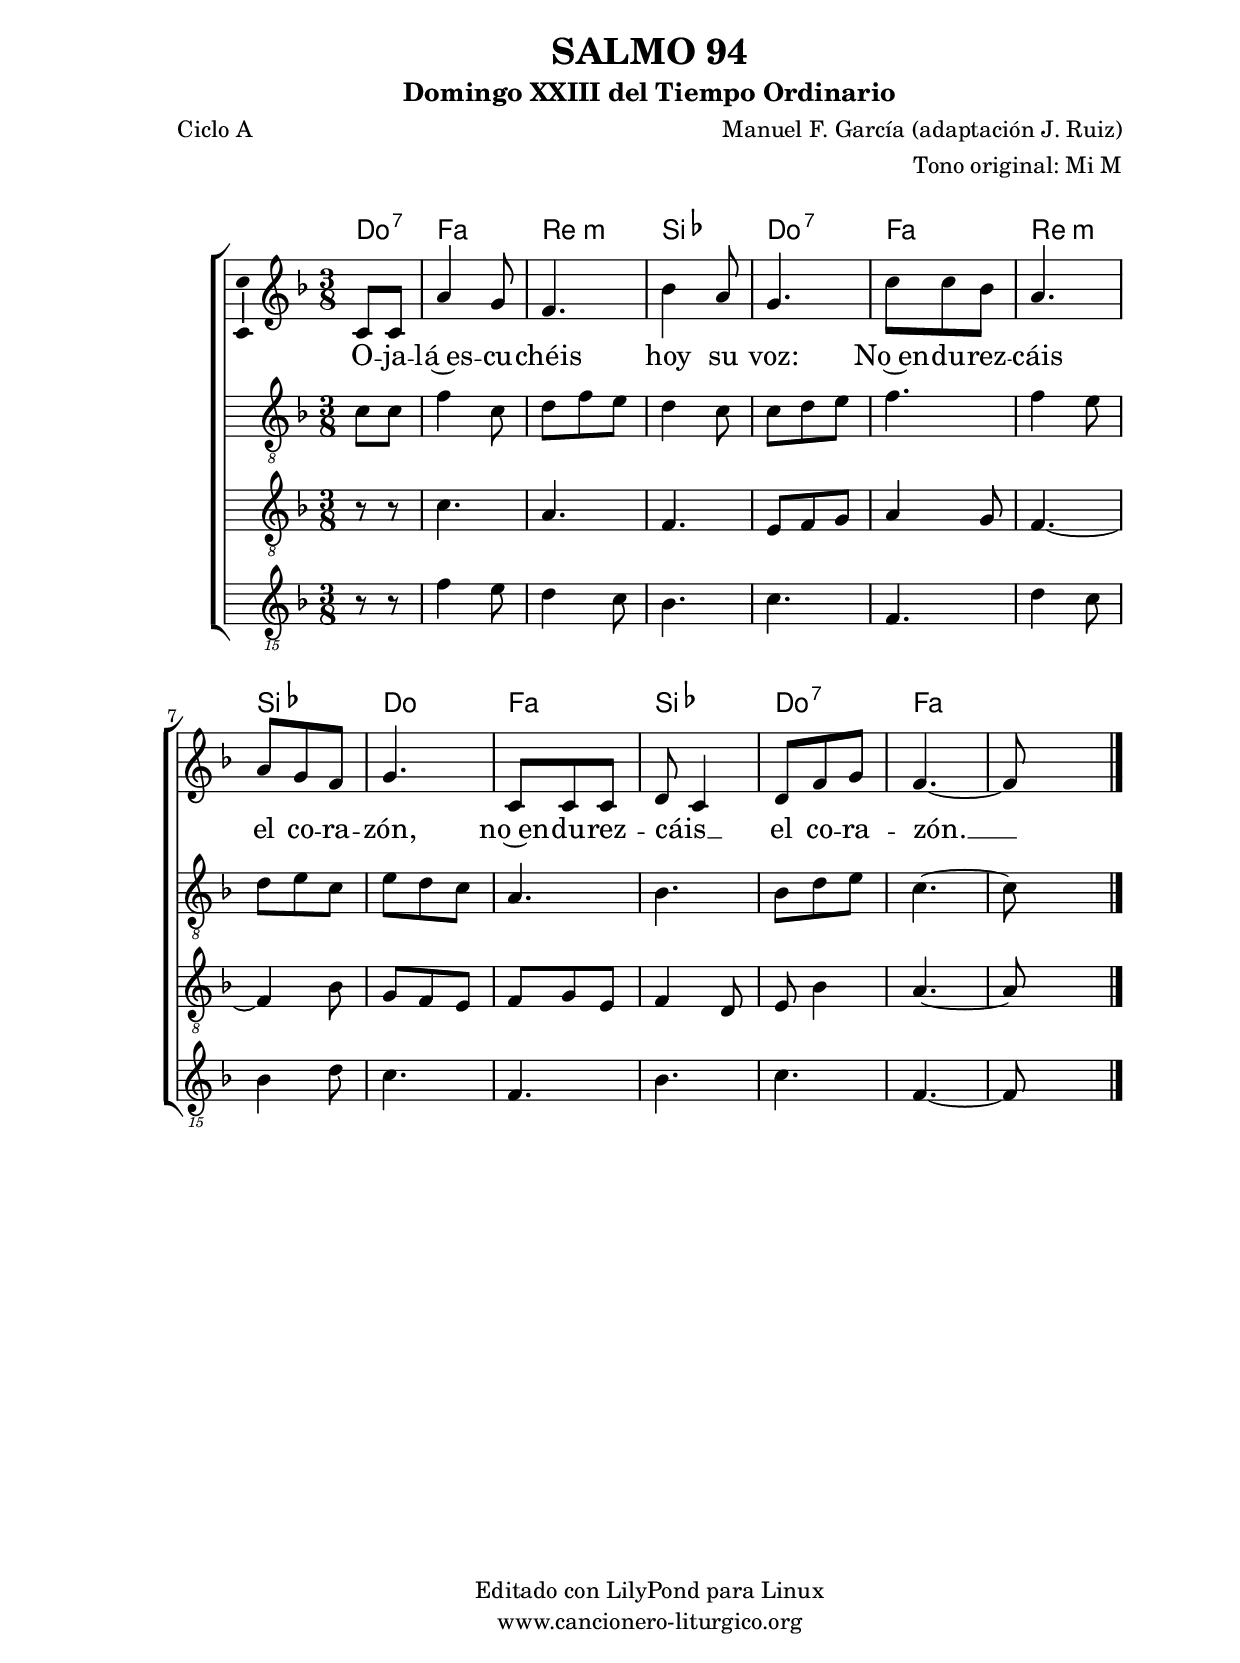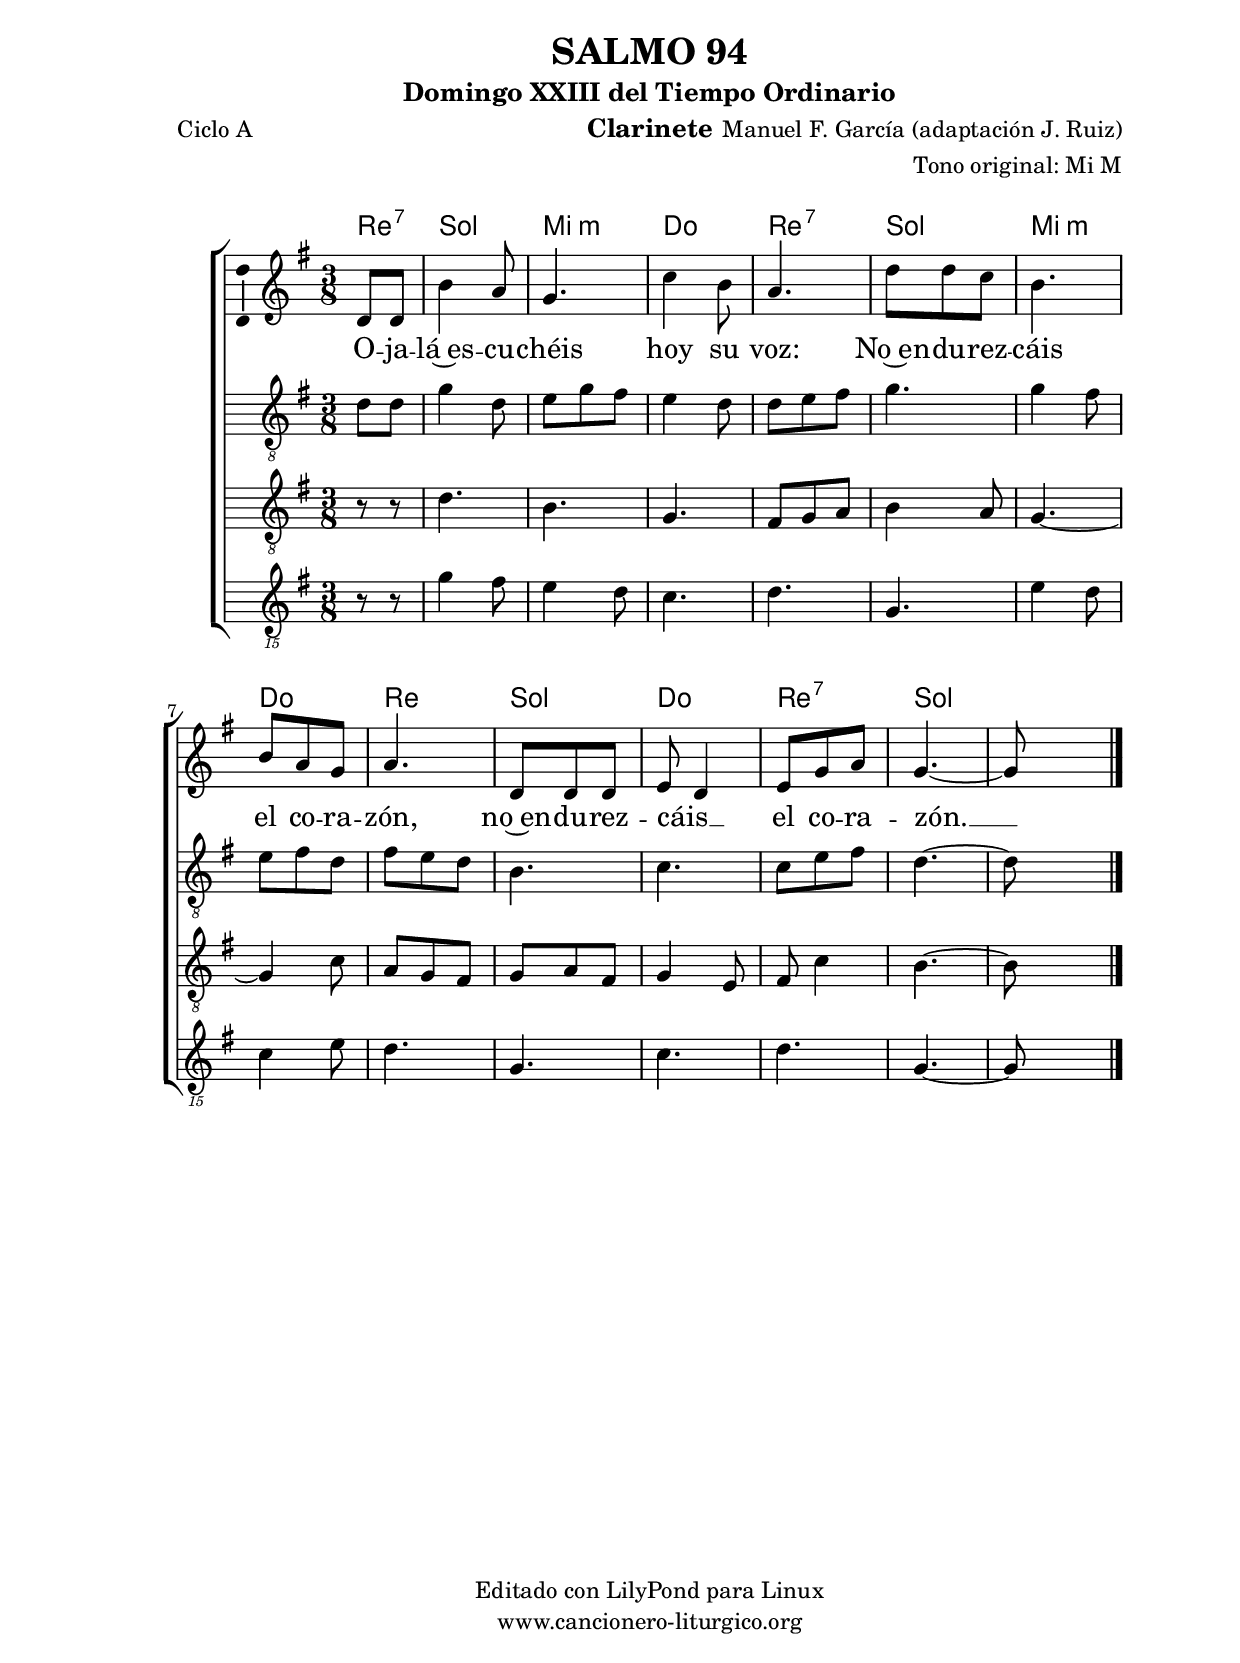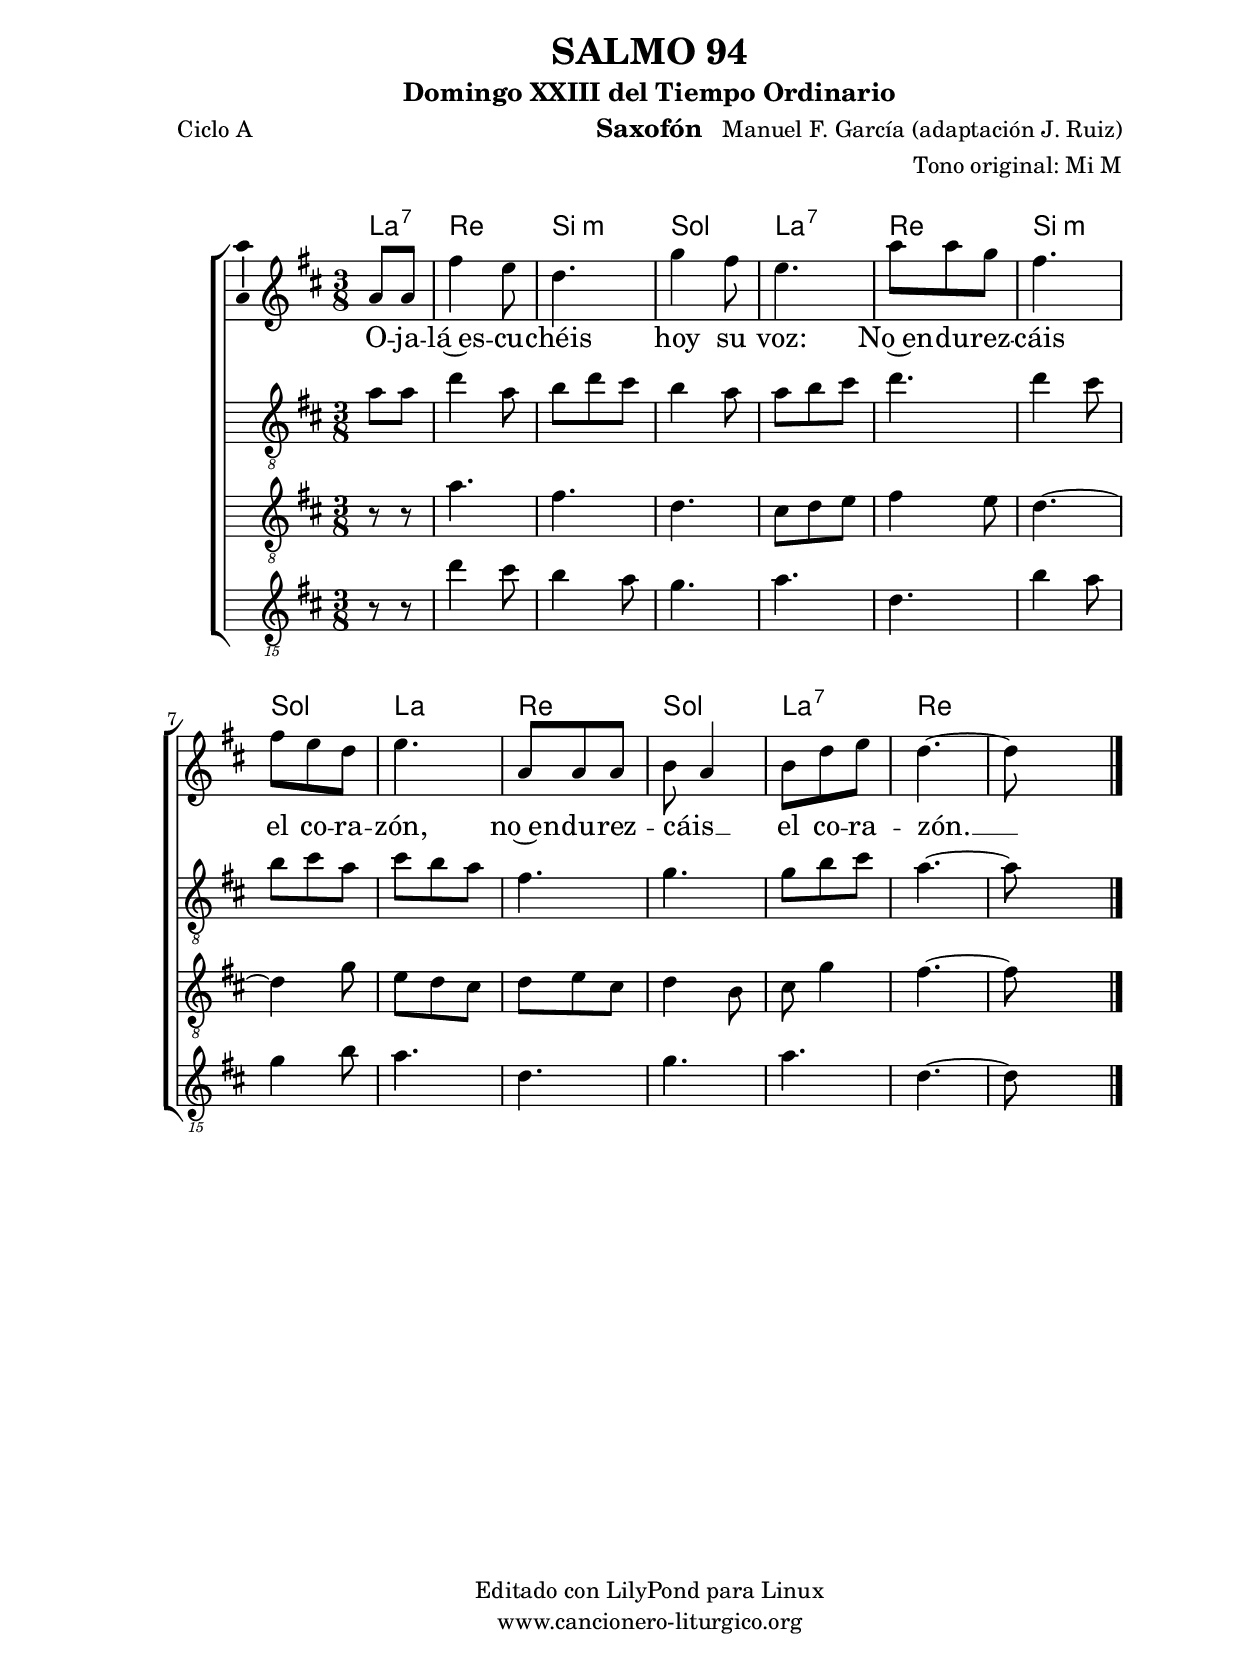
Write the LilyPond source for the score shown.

%
%para convertir .midi en .wav:
%timidity filename.midi -Ow -o finename.wav
%
%
%Para convertir de .wav a .mp3:
%lame -h -m j filename.wav
%
%
%para escuchar el midi:
%timidity nombrefichero.midi
%


%versión de lilypond para la que se ha escrito esta partitura:
\version "2.16.0"

	%Tamaño papel
	#(set-default-paper-size "a4")
	%Tamaño partitura
	#(set-global-staff-size 20)
	%No responde al pulsar sobre una nota
	#(ly:set-option 'point-and-click #f)

%parámetros del encabezamiento:
\header {
	title = "SALMO 94"
	subtitle = "Domingo XXIII del Tiempo Ordinario"
	composer = "Manuel F. García (adaptación J. Ruiz)"
	poet = "Ciclo A"
	meter = ""
	arranger = "Tono original: Mi M"
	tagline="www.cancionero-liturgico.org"
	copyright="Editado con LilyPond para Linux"
	tiempo = "Ordinario"
	usos = "Salmo"
	letra = "Ojalá escuchéis hoy su voz: No endurezcáis el corazón, no endurezcáis el corazón."
	}

%parámetros asociados al papel:
\paper  {
	oddHeaderMarkup = \markup {\fill-line { \on-the-fly #not-first-page \fromproperty #'header:title \on-the-fly #not-first-page \fromproperty #'header:composer }}
	evenHeaderMarkup = \markup {\fill-line { \fromproperty #'header:composer \fromproperty #'header:title }}
	#(set-paper-size "a4")
	print-page-number = ##f
	first-page-number = 1
	print-first-page-number = ##f
%	head-separation = 3.0 \cm
	top-margin = 2.0 \cm
	bottom-margin = 0.5\cm
%%%	bottom-margin = -1.0\cm
	left-margin = 3.0 \cm
	line-width = 16.0 \cm 
	indent = 8\mm
	interscoreline = 2.\mm
	between-system-space = 15\mm
%	para que las partituras no llenen la hoja:
	ragged-bottom = ##t
%	idem para la última hoja:
	ragged-last-bottom = ##f
%	para que las partituras llenen el ancho del papel:
	ragged-last = ##f
	after-title-space = 2.5 \cm
%page-count=1
%system-count=8

	%Flexible Vertical Spacing
%	markup-markup-spacing =
%	#'((basic-distance . 15) (minimum-distance . 15) (padding . 3))
	markup-system-spacing =
	#'((basic-distance . 15) (minimum-distance . 15) (padding . 3))
	system-system-spacing =
	#'((basic-distance . 15) (minimum-distance . 15) (padding . 3))
	score-system-spacing =
	#'((basic-distance . 15) (minimum-distance . 15) (padding . 5))
%	top-system-spacing = % header
%	#'((basic-distance . 8) (minimum-distance . 0) (padding . 3))
%	top-markup-spacing =
%	#'((basic-distance . 20) (minimum-distance . 20) (padding . 3))
	last-bottom-spacing = % footer
	#'((basic-distance . 5) (minimum-distance . 5) (padding . 3))
%	score-markup-spacing =
%	#'((basic-distance . 16) (minimum-distance . 13) (padding . 3))

	}


%parámetros que afectan a toda la partitura:
global =  {
	%clave de sol (G):
	\clef G
	%armadura:
	\transpose e f
	\key e \major
	\tempo 4=90
	\set Score.tempoHideNote = ##t
	}


acordes = {
	\italianChords
	\chordmode {
	\transpose e f
{
b4:7
e4. cis:m a b:7 e cis:m a b e a b:7 e s
	}
	}
}


melodia = 
	\transpose e f
{
	\relative c'{
	\time 3/8

\partial 4
b8 b
gis'4 fis8
e4.
a4 gis8
fis4.
b8 b a
gis4.
gis8 fis e
fis4.
b,8 b b
cis8 b4
cis8 e fis
e4.~
e8 s4

	\bar "|."
	}
	}

melodiados = 
	\transpose e f
{
	\relative c'{
	\time 3/8

\clef "G_8"
b8 b
e4 b8
cis8 e dis
cis4 b8
b8 cis dis
e4.
e4 dis8
cis8 dis b
dis8 cis b
gis4.
a4.
a8 cis dis
b4.~
b8 s4

	\bar "|."
	}
	}

melodiatres = 
	\transpose e f
{
	\relative c'{
	\time 3/8
%\clef F
\clef "G_8"
r8 r
b4.
gis4.
e4.
dis8 e fis
gis4 fis8
e4.~
e4 a8 fis8 e dis
e8 fis dis
e4 cis8
dis8 a'4 gis4.~
gis8 s4

	\bar "|."
	}
	}

melodiacuatro = 
	\transpose e f
{
	\relative c{
	\time 3/8
%\clef F
\clef "G_15"
r8 r
e4 dis8
cis4 b8
a4.
b4.
e,4.
cis'4 b8
a4 cis8
b4.
e,4.
a4.
b4.
e,4.~
e8 s4

	\bar "|."
	}
	}

texto = \lyricmode {
O -- ja -- lá~es -- cu -- chéis hoy su voz: No~en -- du -- rez -- cáis el co -- ra -- zón, no~en -- du -- rez -- cáis __ _ el co -- ra -- zón. __
	}


acordesStaff = \context ChordNames = acordesStaff <<
	\set chordChanges = ##t
	\acordes
	>>


vozStaff = \context Voice = vozStaff
\with {\consists "Ambitus_engraver"}
<<
%	\set Staff.instrumentName = ""
%	\set Staff.shortInstrumentName = ""
%	\set Staff.midiInstrument = #"clarinet"
%	\set Staff.midiInstrument = #"cello"
%	\set Staff.midiInstrument = #"flute"
	\set Staff.midiInstrument = #"electric guitar (jazz)"
%	\set Staff.midiInstrument = #"english horn"
%	\set Staff.midiInstrument = #"violin"
%	\set Staff.midiInstrument = #"glockenspiel"
	\set Staff.midiMinimumVolume = #0.7
	\set Staff.midiMaximumVolume = #0.9
	\global
	\melodia
	>>

vozdosStaff = \context Voice = vozdosStaff
<<
%	\set Staff.instrumentName = "Clarinete 1"
%	\set Staff.shortInstrumentName = "C"
	\override Staff.StaffSymbol #'staff-space = #(magstep -0.35)
	\set Staff.midiInstrument = #"english horn"
	\set Staff.midiMinimumVolume = #0.4
	\set Staff.midiMaximumVolume = #0.5
	\global
	\melodiados
	>>

voztresStaff = \context Voice = voztresStaff
<<
%	\set Staff.instrumentName = "Saxofón"
%	\set Staff.shortInstrumentName = "S"
	\override Staff.StaffSymbol #'staff-space = #(magstep -0.35)
	\set Staff.midiInstrument = #"violin"
	\set Staff.midiMinimumVolume = #0.4
	\set Staff.midiMaximumVolume = #0.5
	\global
	\melodiatres
	>>

vozcuatroStaff = \context Voice = vozcuatroStaff
<<
%	\set Staff.instrumentName = "Saxofón"
%	\set Staff.shortInstrumentName = "S"
	\override Staff.StaffSymbol #'staff-space = #(magstep -0.35)
	\set Staff.midiInstrument = #"violin"
	\set Staff.midiMinimumVolume = #0.4
	\set Staff.midiMaximumVolume = #0.5
	\global
	\melodiacuatro
	>>


textoStaff = \context Lyrics = textoStaff <<
	\lyricsto vozStaff \texto
	>>

\book {
	\score {
		\context ChoirStaff {
%			\override StaffGroup.SystemStartBracket #'collapse-height = #1
%			\override Score.SystemStartBar #'collapse-height = #1
			<<
			\acordesStaff
			\vozStaff
			\textoStaff
			\vozdosStaff
			\voztresStaff
			\vozcuatroStaff
			>>
			}
		\layout {
	    		\context {
				\Lyrics
				\override LyricText #'font-size = #2
				}
	   		 \context {
				\Score
				%fontSize = #3
				\override StaffSymbol #'staff-space = #(magstep +3)
				%\override Beam #'thickness = #0.55
				%\override SpacingSpanner #'spacing-increment = #1.0
				%\override Slur #'height-limit = #1.5
				}
			}
		}
	\score {
		\unfoldRepeats
		\context ChoirStaff {
			<<
			\acordesStaff
			\vozStaff
			\vozdosStaff
			\voztresStaff
			\vozcuatroStaff
			>>
			}
		\midi {
	  		\context {
	  			\Score
				tempoWholesPerMinute = #(ly:make-moment 70 4)
				}
			}
		}
	}

%Partitura para clarinete
#(define output-suffix "C")
\book {
	\header{
		instrument = "Clarinete"
		}
	\score {
		\context ChoirStaff {
%			\override StaffGroup.SystemStartBracket #'collapse-height = #1
%			\override Score.SystemStartBar #'collapse-height = #1
\transpose c d
			<<
			\acordesStaff
			\vozStaff
			\textoStaff
			\vozdosStaff
			\voztresStaff
			\vozcuatroStaff
			>>
			}
		\layout {
	    		\context {
				\Lyrics
				\override LyricText #'font-size = #2
				}
	   		 \context {
				\Score
				%fontSize = #3
				\override StaffSymbol #'staff-space = #(magstep +3)
				%\override Beam #'thickness = #0.55
				%\override SpacingSpanner #'spacing-increment = #1.0
				%\override Slur #'height-limit = #1.5
				}
			}
		}
	}

%Partitura para saxofón
#(define output-suffix "S")
\book {
	\header{
		instrument = "Saxofón"
		}
	\score {
		\context ChoirStaff {
%			\override StaffGroup.SystemStartBracket #'collapse-height = #1
%			\override Score.SystemStartBar #'collapse-height = #1
\transpose c a
			<<
			\acordesStaff
			\vozStaff
			\textoStaff
			\vozdosStaff
			\voztresStaff
			\vozcuatroStaff
			>>
			}
		\layout {
	    		\context {
				\Lyrics
				\override LyricText #'font-size = #2
				}
	   		 \context {
				\Score
				%fontSize = #3
				\override StaffSymbol #'staff-space = #(magstep +3)
				%\override Beam #'thickness = #0.55
				%\override SpacingSpanner #'spacing-increment = #1.0
				%\override Slur #'height-limit = #1.5
				}
			}
		}
	}

